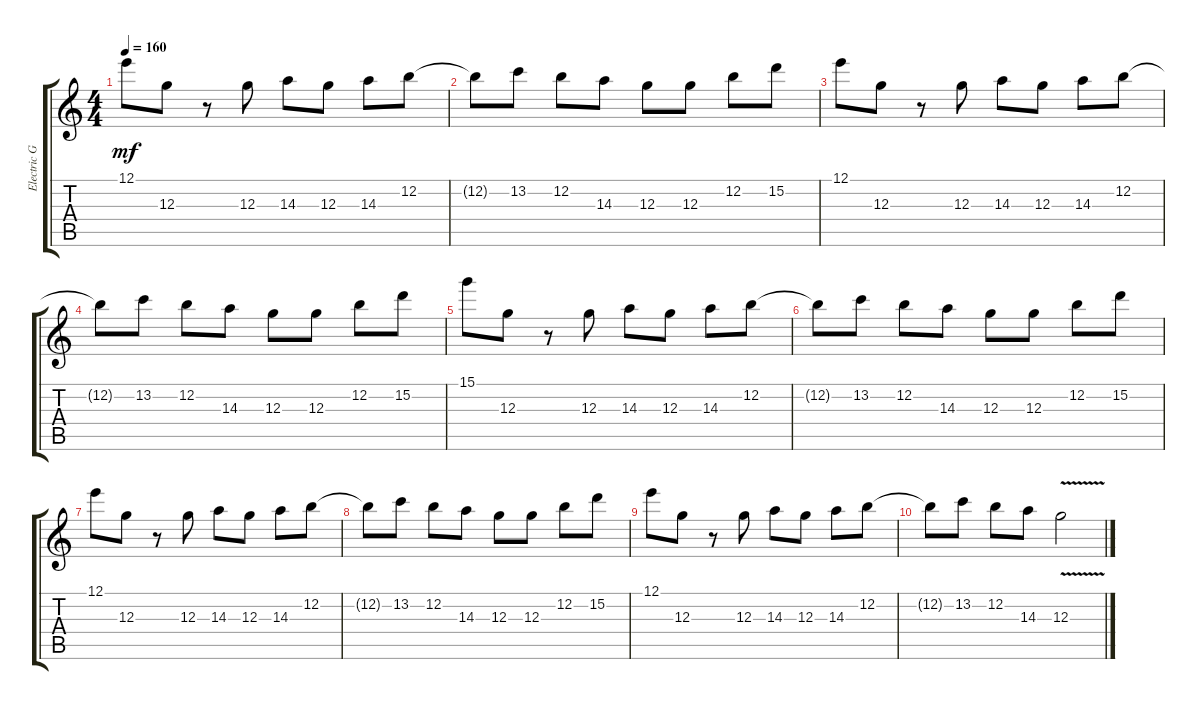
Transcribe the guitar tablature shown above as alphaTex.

\track ("Electric Guitar" "Electric G") {instrument distortionguitar}
\staff {score tabs}
\tuning (E4 B3 G3 D3 A2 E2) {hide}
\ts (4 4)
\tempo 160
\clef g2
\ks c
12.1.8{dy mf} 12.3.8 r.8 12.3.8 14.3.8 12.3.8 14.3.8 12.2.8 |
12.2{t}.8 13.2.8 12.2.8 14.3.8 12.3.8 12.3.8 12.2.8 15.2.8 |
12.1.8 12.3.8 r.8 12.3.8 14.3.8 12.3.8 14.3.8 12.2.8 |
12.2{t}.8 13.2.8 12.2.8 14.3.8 12.3.8 12.3.8 12.2.8 15.2.8 |
15.1.8 12.3.8 r.8 12.3.8 14.3.8 12.3.8 14.3.8 12.2.8 |
12.2{t}.8 13.2.8 12.2.8 14.3.8 12.3.8 12.3.8 12.2.8 15.2.8 |
12.1.8 12.3.8 r.8 12.3.8 14.3.8 12.3.8 14.3.8 12.2.8 |
12.2{t}.8 13.2.8 12.2.8 14.3.8 12.3.8 12.3.8 12.2.8 15.2.8 |
12.1.8 12.3.8 r.8 12.3.8 14.3.8 12.3.8 14.3.8 12.2.8 |
12.2{t}.8 13.2.8 12.2.8 14.3.8 12.3{v}.2
